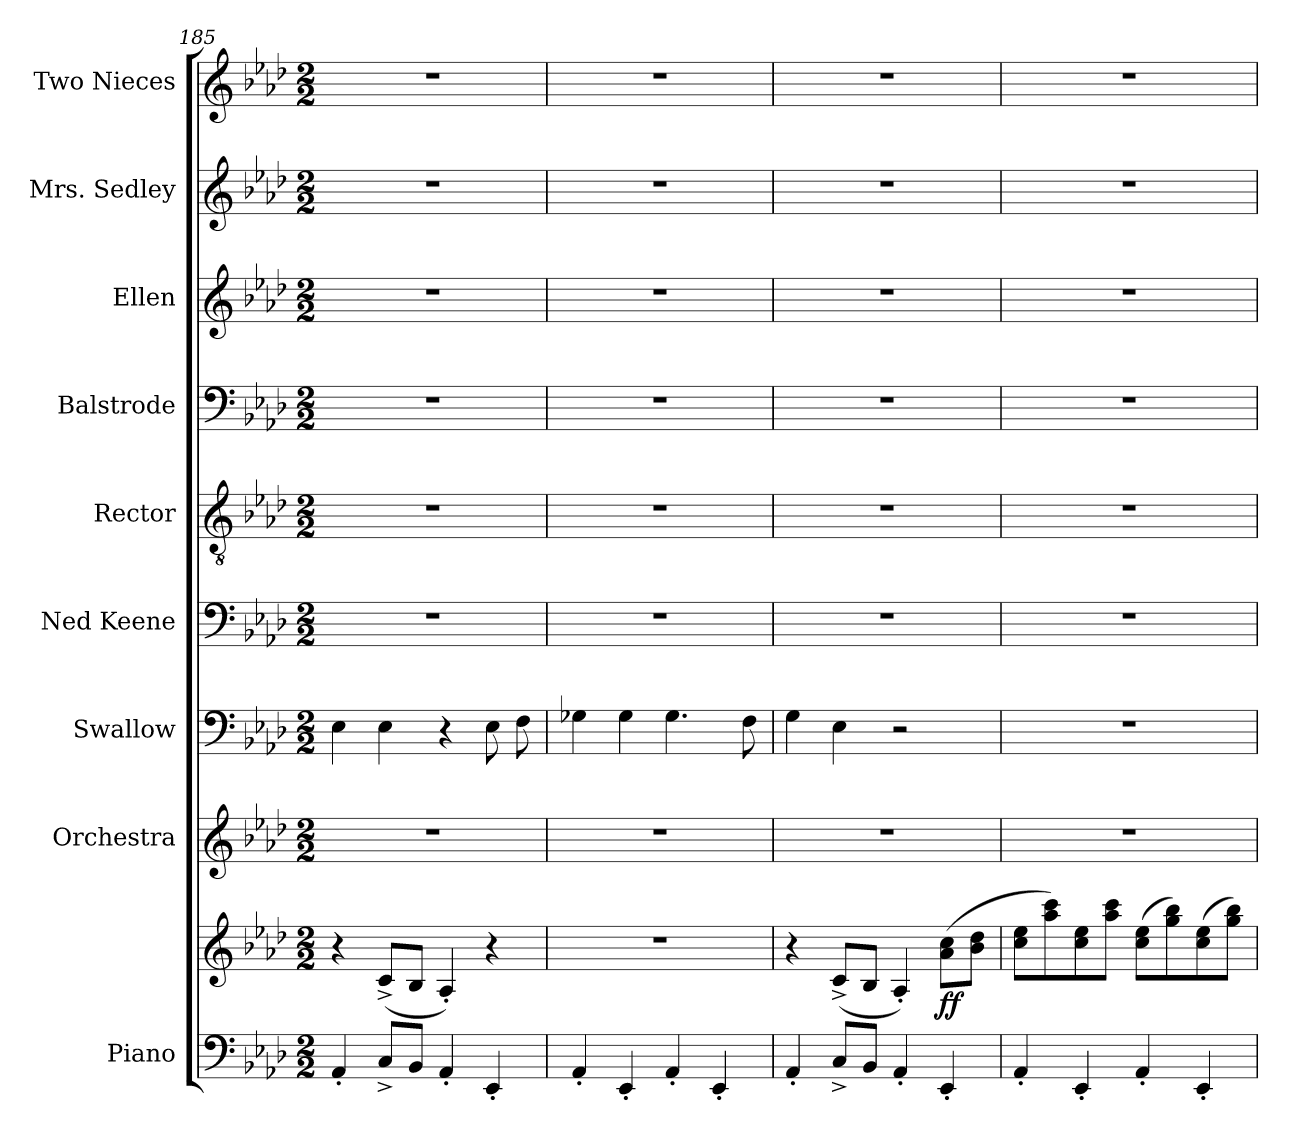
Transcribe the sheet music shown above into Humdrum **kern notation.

**kern	**kern	**dynam	**kern	**kern	**kern	**kern	**kern	**kern	**kern	**kern
*part9	*part9	*part9	*part8	*part7	*part6	*part5	*part4	*part3	*part2	*part1
*staff10	*staff9	*staff9/10	*staff8	*staff7	*staff6	*staff5	*staff4	*staff3	*staff2	*staff1
*I"Piano	*	*	*I"Orchestra	*I"Swallow	*I"Ned Keene	*I"Rector	*I"Balstrode	*I"Ellen	*I"Mrs. Sedley	*I"Two Nieces
*I'Pno.	*	*	*I'Orch.	*I'S.	*I'K.	*I'R.	*I'B.	*I'E.	*I'Mrs. S.	*I'2 N.
*clefF4	*clefG2	*	*clefG2	*clefF4	*clefF4	*clefGv2	*clefF4	*clefG2	*clefG2	*clefG2
*k[b-e-a-d-]	*k[b-e-a-d-]	*	*k[b-e-a-d-]	*k[b-e-a-d-]	*k[b-e-a-d-]	*k[b-e-a-d-]	*k[b-e-a-d-]	*k[b-e-a-d-]	*k[b-e-a-d-]	*k[b-e-a-d-]
*M2/2	*M2/2	*	*M2/2	*M2/2	*M2/2	*M2/2	*M2/2	*M2/2	*M2/2	*M2/2
=185	=185	=185	=185	=185	=185	=185	=185	=185	=185	=185
4AA-'/	4r	.	1r	4E-\	1r	1r	1r	1r	1r	1r
8C^/L	(<8c^/L	.	.	4E-\	.	.	.	.	.	.
8BB-/J	8B-/J	.	.	.	.	.	.	.	.	.
4AA-'/	4A-'/)	.	.	4r	.	.	.	.	.	.
4EE-'/	4r	.	.	8E-\	.	.	.	.	.	.
.	.	.	.	8F\	.	.	.	.	.	.
=186	=186	=186	=186	=186	=186	=186	=186	=186	=186	=186
4AA-'/	1r	.	1r	4G-X\	1r	1r	1r	1r	1r	1r
4EE-'/	.	.	.	4G-\	.	.	.	.	.	.
4AA-'/	.	.	.	4.G-\	.	.	.	.	.	.
4EE-'/	.	.	.	.	.	.	.	.	.	.
.	.	.	.	8F\	.	.	.	.	.	.
=187	=187	=187	=187	=187	=187	=187	=187	=187	=187	=187
4AA-'/	4r	.	1r	4G\	1r	1r	1r	1r	1r	1r
8C^/L	(<8c^/L	.	.	4E-\	.	.	.	.	.	.
8BB-/J	8B-/J	.	.	.	.	.	.	.	.	.
4AA-'/	4A-'/)	.	.	2r	.	.	.	.	.	.
!	!	!LO:DY:b	!	!	!	!	!	!	!	!
4EE-'/	(>8a-\ 8cc\L	ff	.	.	.	.	.	.	.	.
.	8b-\ 8dd-\J	.	.	.	.	.	.	.	.	.
=188	=188	=188	=188	=188	=188	=188	=188	=188	=188	=188
4AA-'/	8cc\ 8ee-\L	.	1r	1r	1r	1r	1r	1r	1r	1r
.	8aa-\ 8ccc\)	.	.	.	.	.	.	.	.	.
4EE-'/	8cc\ 8ee-\	.	.	.	.	.	.	.	.	.
.	8aa-\ 8ccc\J	.	.	.	.	.	.	.	.	.
4AA-'/	(>8cc\ 8ee-\L	.	.	.	.	.	.	.	.	.
.	8gg\ 8bb-\)	.	.	.	.	.	.	.	.	.
4EE-'/	(>8cc\ 8ee-\	.	.	.	.	.	.	.	.	.
.	8gg\ 8bb-\J)	.	.	.	.	.	.	.	.	.
=	=	=	=	=	=	=	=	=	=	=
*-	*-	*-	*-	*-	*-	*-	*-	*-	*-	*-
